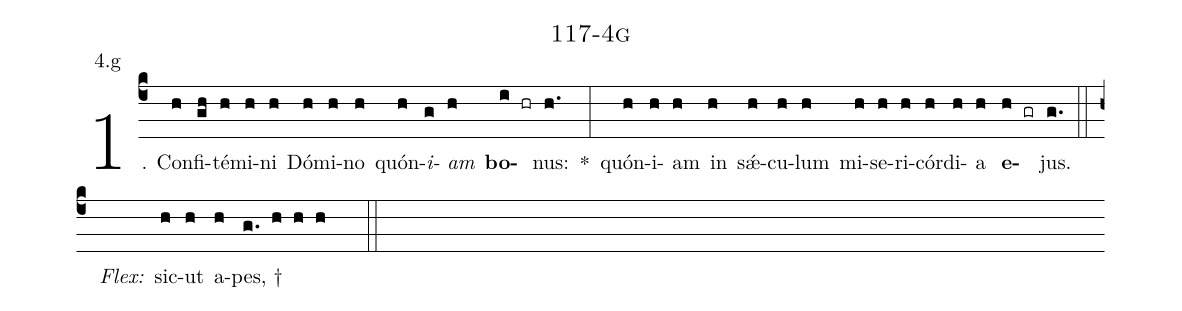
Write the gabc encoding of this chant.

name: 117-4g;
annotation: 4.g;
%%
(c4)1. Con(h)fi(gh)té(h)mi(h)ni(h) Dó(h)mi(h)no(h) quón(h)<i>i</i>(g)<i>am</i>(h) <b>bo</b>(i hr)nus:(h.) *(:) quón(h)i(h)am(h) in(h) sǽ(h)cu(h)lum(h) mi(h)se(h)ri(h)cór(h)di(h)a(h) <b>e</b>(h gr)jus.(g.) (::)
<i>Flex:</i>()  sic(h)ut(h) a(h)pes, †(g. h h h  ::)
